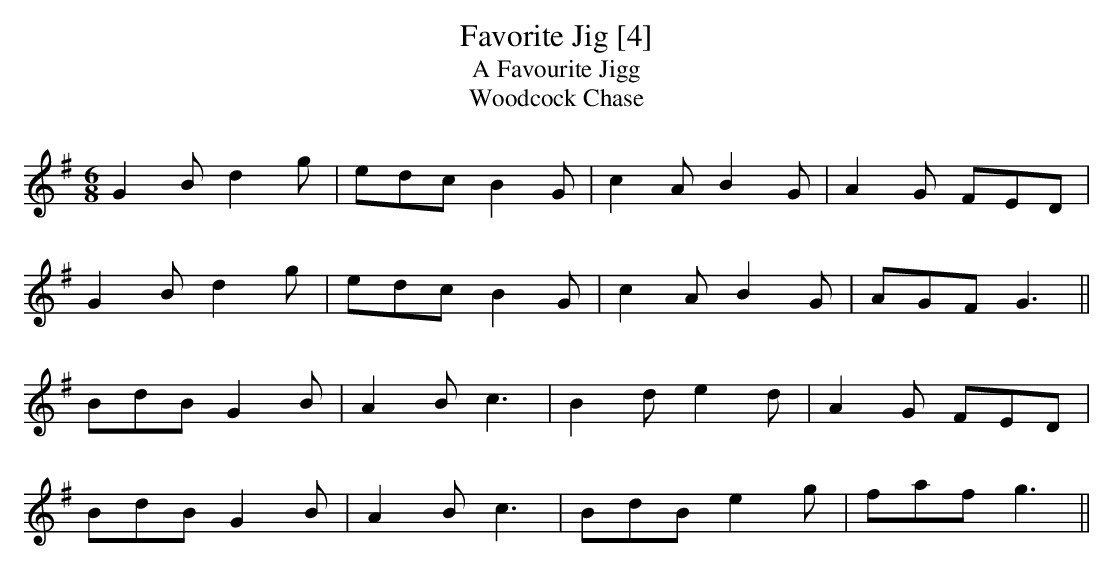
X:1
T:Favorite Jig [4]
T:Favourite Jigg, A
T:Woodcock Chase
M:6/8
L:1/8
K:G
G2B d2g|edc B2G|c2A B2G|A2G FED|
G2B d2g|edc B2G|c2A B2G|AGF G3||
BdB G2B|A2B c3|B2d e2d|A2G FED|
BdB G2B|A2B c3|BdB e2g|faf g3||
